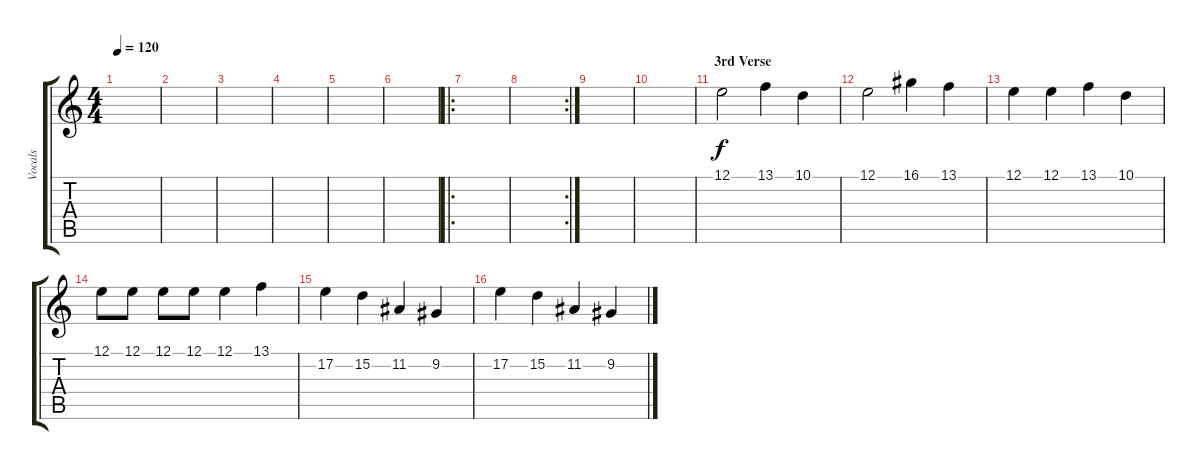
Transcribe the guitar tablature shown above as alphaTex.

\track ("Vocals" "Vocals") {instrument orchestrahit}
\staff {score tabs}
\tuning (E4 B3 G3 D3 A2 E2) {hide}
\ts (4 4)
\tempo 120
\clef g2
\ks c
|
|
|
|
|
|
\ro
|
\rc 2
|
|
|
\section ("" "3rd Verse")
12.1.2{instrument orchestrahit} 13.1.4 10.1.4 |
12.1.2 16.1.4 13.1.4 |
12.1.4 12.1.4 13.1.4 10.1.4 |
12.1.8 12.1.8 12.1.8 12.1.8 12.1.4 13.1.4 |
17.2.4 15.2.4 11.2.4 9.2.4 |
17.2.4 15.2.4 11.2.4 9.2.4
